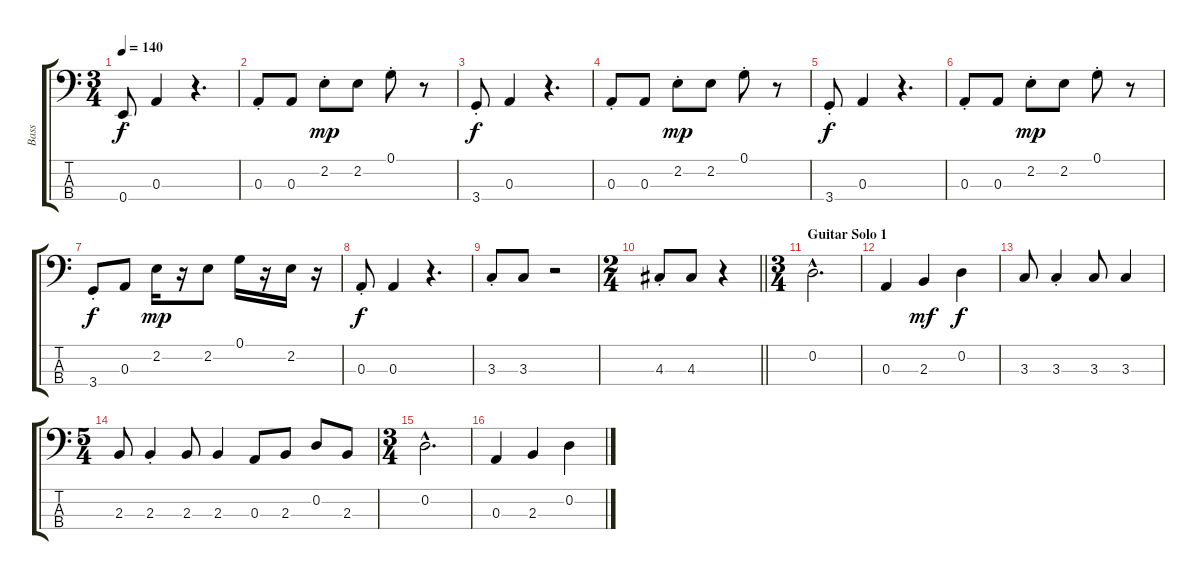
\track ("Bass" "Bass") {instrument electricbassfinger}
\staff {score tabs}
\tuning (G2 D2 A1 E1) {hide}
\ts (3 4)
\tempo 140
\clef f4
\ks c
0.4{st}.8{dy f} 0.3.4 r.4{d} |
0.3{st}.8 0.3.8 2.2{st}.8{dy mp} 2.2.8 0.1{st}.8 r.8 |
3.4{st}.8{dy f} 0.3.4 r.4{d} |
0.3{st}.8 0.3.8 2.2{st}.8{dy mp} 2.2.8 0.1{st}.8 r.8 |
3.4{st}.8{dy f} 0.3.4 r.4{d} |
0.3{st}.8 0.3.8 2.2{st}.8{dy mp} 2.2.8 0.1{st}.8 r.8 |
3.4{st}.8{dy f} 0.3.8 2.2.16{dy mp} r.16 2.2.8 0.1.16 r.16 2.2.16 r.16 |
0.3{st}.8{dy f} 0.3.4 r.4{d} |
3.3{st}.8 3.3.8 r.2 |
\ts (2 4)
\barLineRight lightlight
4.3{st}.8 4.3.8 r.4 |
\ts (3 4)
\section ("" "Guitar Solo 1")
0.2{hac}.2{d} |
0.3.4 2.3.4{dy mf} 0.2.4{dy f} |
3.3.8 3.3{st}.4 3.3.8 3.3.4 |
\ts (5 4)
2.3.8 2.3{st}.4 2.3.8 2.3.4 0.3.8 2.3.8 0.2.8 2.3.8 |
\ts (3 4)
0.2{hac}.2{d} |
0.3.4 2.3.4 0.2.4
